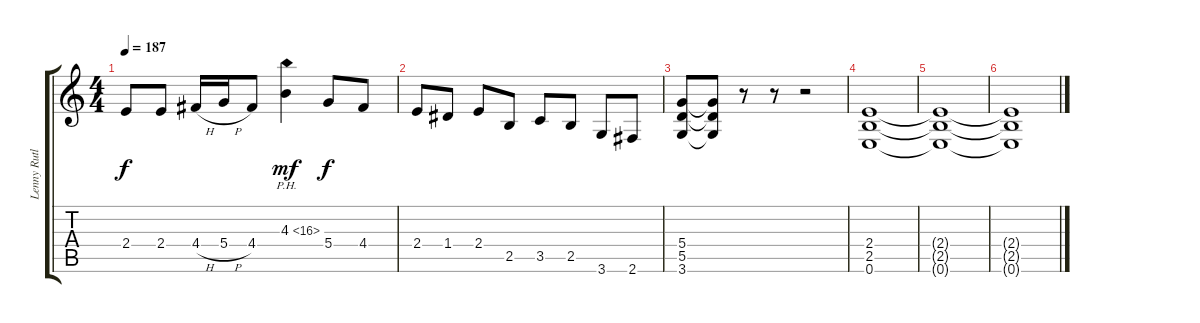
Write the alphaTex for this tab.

\track ("Lenny Rutledge" "Lenny Rutl") {instrument distortionguitar}
\staff {score tabs}
\tuning (E4 B3 G3 D3 A2 E2) {hide}
\ts (4 4)
\tempo 187
\clef g2
\ks c
2.4.8{dy f} 2.4.8 4.4{h}.16 5.4{h}.16 4.4.8 4.3{ph 12}.4{dy mf} 5.4.8{dy f} 4.4.8 |
2.4.8 1.4.8 2.4.8 2.5.8 3.5.8 2.5.8 3.6.8 2.6.8 |
(5.4 5.5 3.6).8 (5.4{t} 5.5{t} 3.6{t}).8 r.8 r.8 r.2 |
(2.4 2.5 0.6).1 |
(2.4{t} 2.5{t} 0.6{t}).1 |
(2.4{t} 2.5{t} 0.6{t}).1
